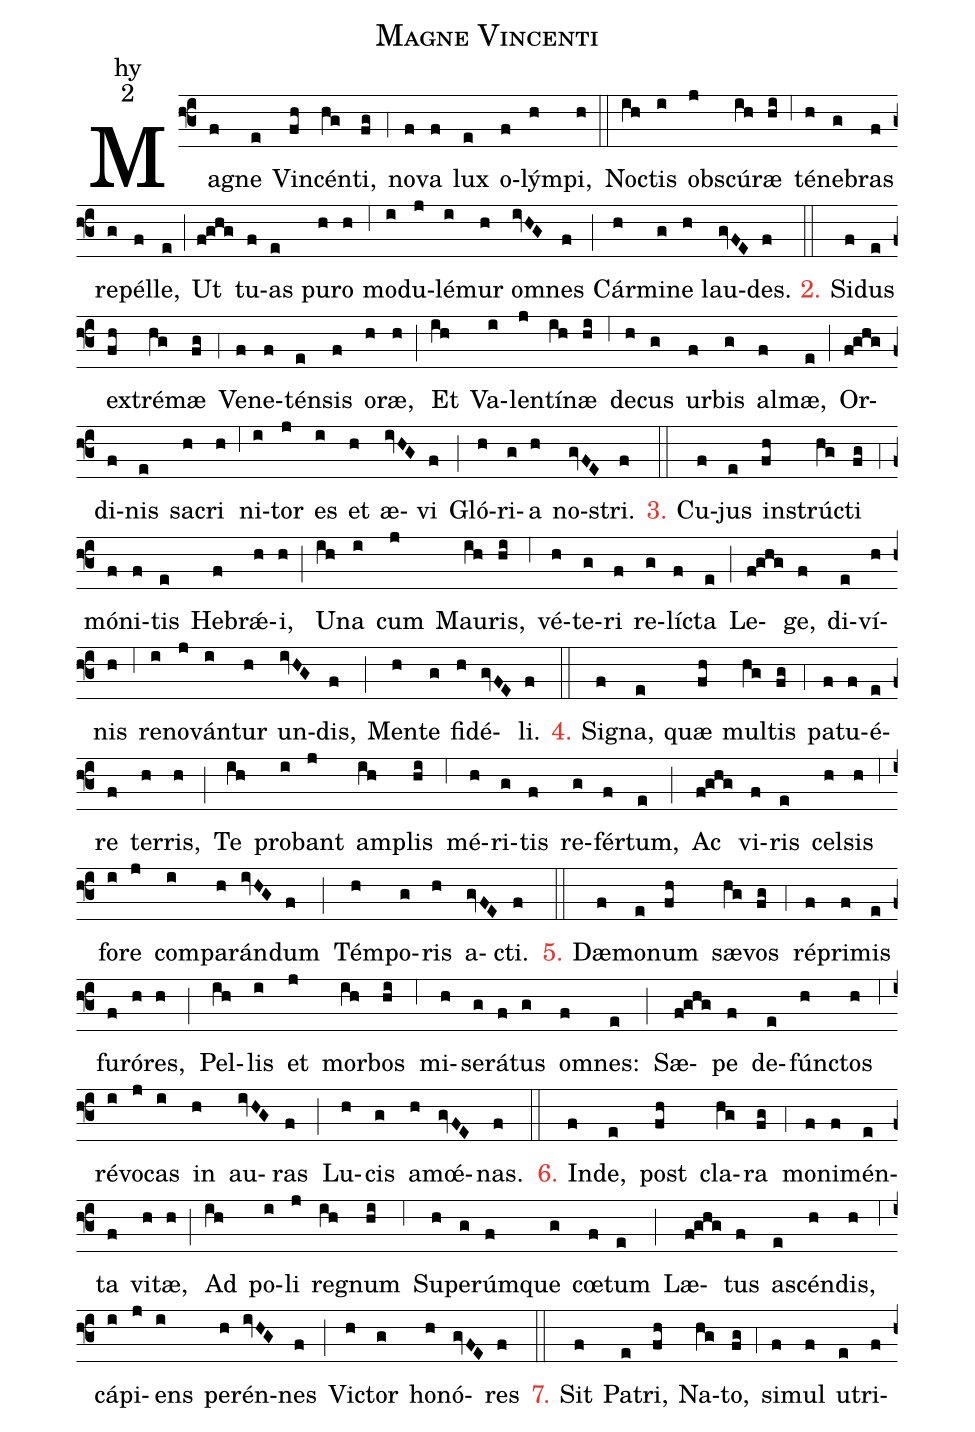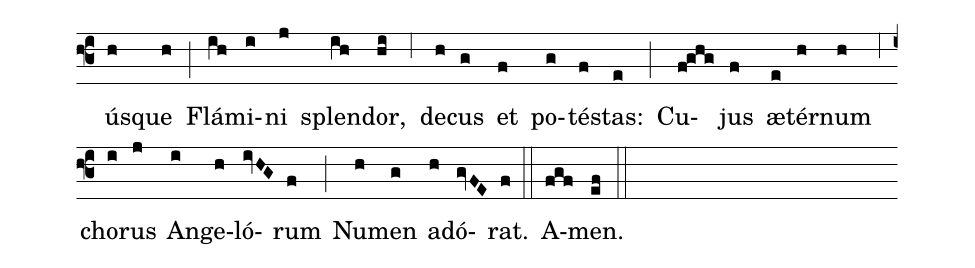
name: Magne Vincenti;
office-part: hy;
mode: 2;
%%
(f3) Ma(f)gne(e) Vin(fh)cén(hg)ti,(fg) (;4) no(f)va(f) lux(e) o(f)lým(h)pi,(h) (::) No(ih)ctis(i) ob(j)scú(ih)ræ(hi) (;6) té(h)ne(g)bras(f) re(g)pél(f)le,(e) (;) Ut(f!ghg) tu(f)as(e) pu(h)ro(h) (;6) mo(i)du(j)lé(i)mur(h) om(ivHG)nes(f) (;) Cár(h)mi(g)ne(h) lau(gvFE)des.(f) (::)

<c>2.</c> Si(f)dus(e) ex(fh)tré(hg)mæ(fg) (;4) Ve(f)ne(f)tén(e)sis(f) o(h)ræ,(h) (;)
Et(ih) Va(i)len(j)tí(ih)næ(hi) (;6) de(h)cus(g) ur(f)bis(g) al(f)mæ,(e) (;)
Or(f!ghg)di(f)nis(e) sa(h)cri(h) (;6) ni(i)tor(j) es(i) et(h) æ(ivHG)vi(f) (;)
Gló(h)ri(g)a(h) no(gvFE)stri.(f) (::)

<c>3.</c> Cu(f)jus(e) in(fh)strú(hg)cti(fg) (;4) mó(f)ni(f)tis(e) He(f)brǽ(h)i,(h) (;)
U(ih)na(i) cum(j) Mau(ih)ris,(hi) (;6) vé(h)te(g)ri(f) re(g)lí(f)cta(e) (;)
Le(f!ghg)ge,(f) di(e)ví(h)nis(h) (;6) re(i)no(j)ván(i)tur(h) un(ivHG)dis,(f) (;)
Men(h)te(g) fi(h)dé(gvFE)li.(f) (::)

<c>4.</c> Si(f)gna,(e) quæ(fh) mul(hg)tis(fg) (;4) pa(f)tu(f)é(e)re(f) ter(h)ris,(h) (;)
Te(ih) pro(i)bant(j) am(ih)plis(hi) (;6) mé(h)ri(g)tis(f) re(g)fér(f)tum,(e) (;)
Ac(f!ghg) vi(f)ris(e) cel(h)sis(h) (;6) fo(i)re(j) com(i)pa(h)rán(ivHG)dum(f) (;)
Tém(h)po(g)ris(h) a(gvFE)cti.(f) (::)

<c>5.</c> Dæ(f)mo(e)num(fh) sæ(hg)vos(fg) (;4) ré(f)pri(f)mis(e) fu(f)ró(h)res,(h) (;)
Pel(ih)lis(i) et(j) mor(ih)bos(hi) (;6) mi(h)se(g)rá(f)tus(g) om(f)nes:(e) (;)
Sæ(f!ghg)pe(f) de(e)fún(h)ctos(h) (;6) ré(i)vo(j)cas(i) in(h) au(ivHG)ras(f) (;)
Lu(h)cis(g) a(h)m<sp>'oe</sp>(gvFE)nas.(f) (::)

<c>6.</c> In(f)de,(e) post(fh) cla(hg)ra(fg) (;4) mo(f)ni(f)mén(e)ta(f) vi(h)tæ,(h) (;)
Ad(ih) po(i)li(j) re(ih)gnum(hi) (;6) Su(h)pe(g)rúm(f)que(g) cœ(f)tum(e) (;)
Læ(f!ghg)tus(f) a(e)scén(h)dis,(h) (;6) cá(i)pi(j)ens(i) pe(h)rén(ivHG)nes(f) (;)
Vi(h)ctor(g) ho(h)nó(gvFE)res(f) (::)

<c>7.</c> Sit(f) Pa(e)tri,(fh) Na(hg)to,(fg) (;4) si(f)mul(f) u(e)tri(f)ús(h)que(h) (;)
Flá(ih)mi(i)ni(j) splen(ih)dor,(hi) (;6) de(h)cus(g) et(f) po(g)té(f)stas:(e) (;)
Cu(f!ghg)jus(f) æ(e)tér(h)num(h) (;6) cho(i)rus(j) An(i)ge(h)ló(ivHG)rum(f) (;)
Nu(h)men(g) a(h)dó(gvFE)rat.(f) (::)

A(fgf)men.(ef::)
